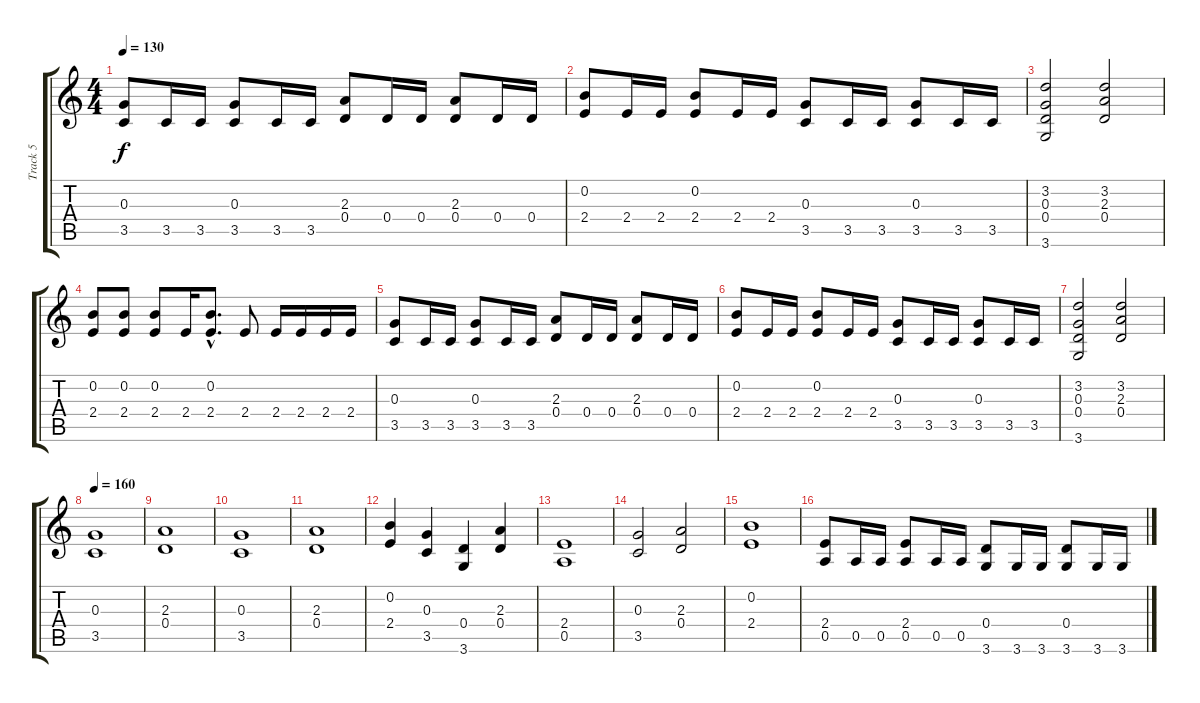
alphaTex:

\track ("Track 5" "Track 5") {instrument distortionguitar}
\staff {score tabs}
\tuning (E4 B3 G3 D3 A2 E2) {hide}
\ts (4 4)
\tempo 130
\clef g2
\ks c
(0.3 3.5).8{dy f} 3.5.16 3.5.16 (0.3 3.5).8 3.5.16 3.5.16 (2.3 0.4).8 0.4.16 0.4.16 (2.3 0.4).8 0.4.16 0.4.16 |
(0.2 2.4).8 2.4.16 2.4.16 (0.2 2.4).8 2.4.16 2.4.16 (0.3 3.5).8 3.5.16 3.5.16 (0.3 3.5).8 3.5.16 3.5.16 |
(3.2 0.3 0.4 3.6).2 (3.2 2.3 0.4).2 |
(0.2 2.4).8 (0.2 2.4).8 (0.2 2.4).8 2.4.16 (0.2{hac} 2.4{hac}).8{d} 2.4.8 2.4.16 2.4.16 2.4.16 2.4.16 |
(0.3 3.5).8 3.5.16 3.5.16 (0.3 3.5).8 3.5.16 3.5.16 (2.3 0.4).8 0.4.16 0.4.16 (2.3 0.4).8 0.4.16 0.4.16 |
(0.2 2.4).8 2.4.16 2.4.16 (0.2 2.4).8 2.4.16 2.4.16 (0.3 3.5).8 3.5.16 3.5.16 (0.3 3.5).8 3.5.16 3.5.16 |
(3.2 0.3 0.4 3.6).2 (3.2 2.3 0.4).2 |
\tempo 160
(0.3 3.5).1 |
(2.3 0.4).1 |
(0.3 3.5).1 |
(2.3 0.4).1 |
(0.2 2.4).4 (0.3 3.5).4 (0.4 3.6).4 (2.3 0.4).4 |
(2.4 0.5).1 |
(0.3 3.5).2 (2.3 0.4).2 |
(0.2 2.4).1 |
(2.4 0.5).8 0.5.16 0.5.16 (2.4 0.5).8 0.5.16 0.5.16 (0.4 3.6).8 3.6.16 3.6.16 (0.4 3.6).8 3.6.16 3.6.16
